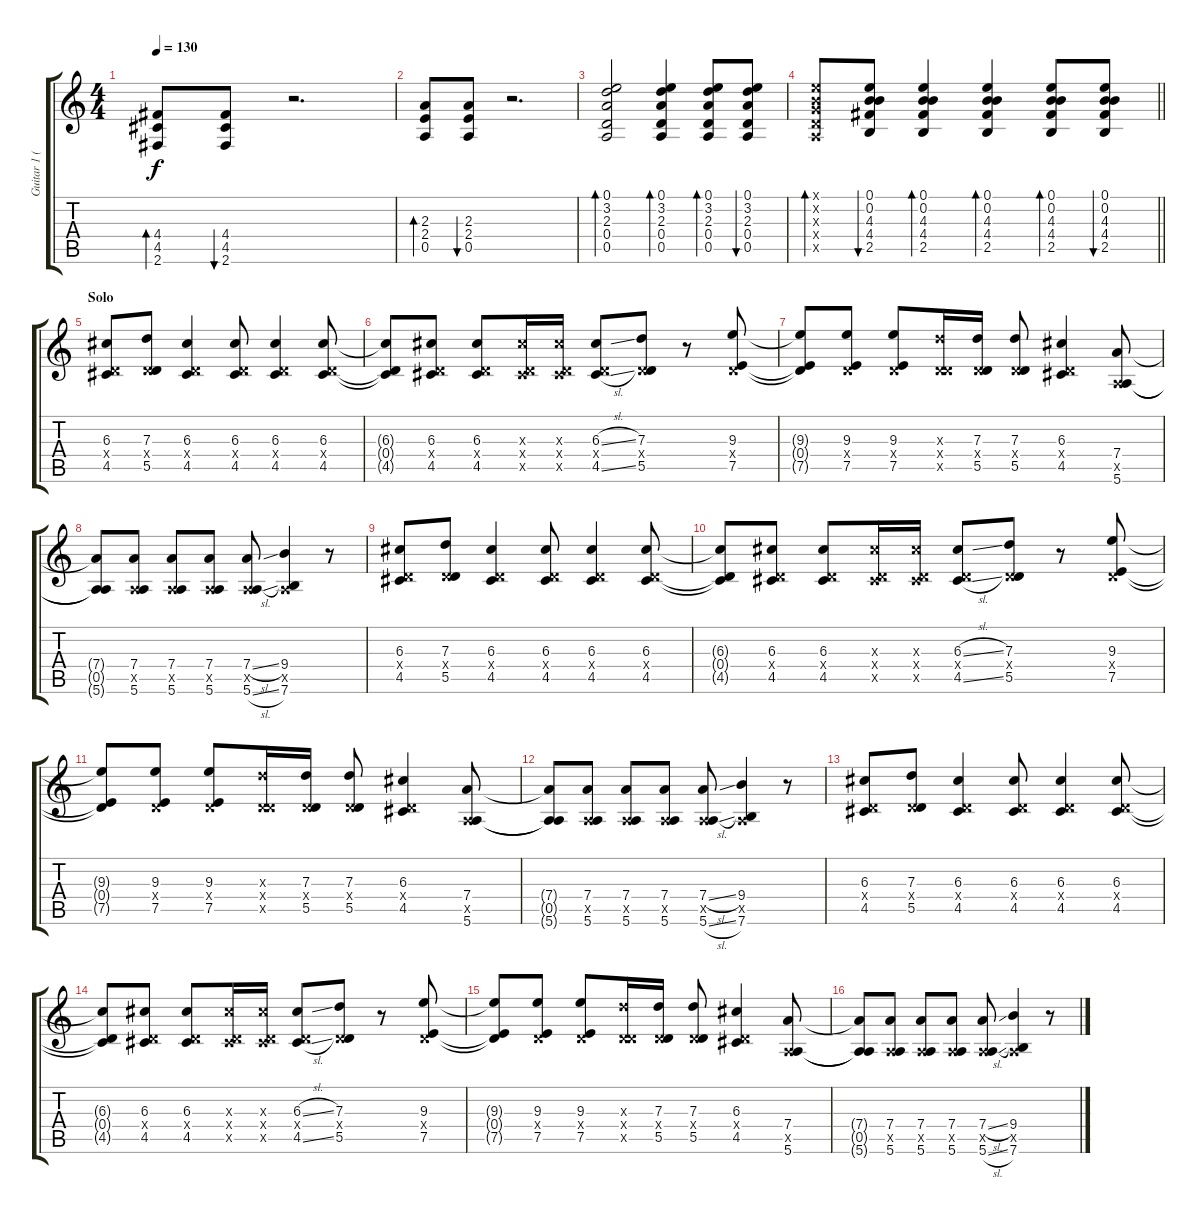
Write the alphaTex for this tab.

\track ("Guitar 1 (stereo)" "Guitar 1 (") {instrument acousticguitarnylon}
\staff {score tabs}
\tuning (E4 B3 G3 D3 A2 E2) {hide}
\ts (4 4)
\tempo 130
\clef g2
\ks c
(4.4 4.5 2.6).8{bd 30 dy f} (4.4 4.5 2.6).8{bu 30} r.2{d} |
(2.3 2.4 0.5).8{bd 30} (2.3 2.4 0.5).8{bu 30} r.2{d} |
(0.1 3.2 2.3 0.4 0.5).2{bd 30} (0.1 3.2 2.3 0.4 0.5).4{bd 30} (0.1 3.2 2.3 0.4 0.5).8{bd 30} (0.1 3.2 2.3 0.4 0.5).8{bu 30} |
\barLineRight lightlight
(0.1{x} 0.2{x} 0.3{x} 0.4{x} 0.5{x}).8{bd 30} (0.1 0.2 4.3 4.4 2.5).8{bu 30} (0.1 0.2 4.3 4.4 2.5).4{bd 30} (0.1 0.2 4.3 4.4 2.5).4{bd 30} (0.1 0.2 4.3 4.4 2.5).8{bd 30} (0.1 0.2 4.3 4.4 2.5).8{bu 30} |
\section ("" "Solo")
(6.3 0.4{x} 4.5).8 (7.3 0.4{x} 5.5).8 (6.3 0.4{x} 4.5).4 (6.3 0.4{x} 4.5).8 (6.3 0.4{x} 4.5).4 (6.3 0.4{x} 4.5).8 |
(6.3{t} 0.4{t} 4.5{t}).8 (6.3 0.4{x} 4.5).8 (6.3 0.4{x} 4.5).8 (6.3{x} 0.4{x} 4.5{x}).16 (6.3{x} 0.4{x} 4.5{x}).16 (6.3{sl} 0.4{x} 4.5{sl}).8 (7.3 0.4{x} 5.5).8 r.8 (9.3 0.4{x} 7.5).8 |
(9.3{t} 0.4{t} 7.5{t}).8 (9.3 0.4{x} 7.5).8 (9.3 0.4{x} 7.5).8 (7.3{x} 0.4{x} 5.5{x}).16 (7.3 0.4{x} 5.5).16 (7.3 0.4{x} 5.5).8 (6.3 0.4{x} 4.5).4 (7.4 0.5{x} 5.6).8 |
(7.4{t} 0.5{t} 5.6{t}).8 (7.4 0.5{x} 5.6).8 (7.4 0.5{x} 5.6).8 (7.4 0.5{x} 5.6).8 (7.4{sl} 0.5{x} 5.6{sl}).8 (9.4 0.5{x} 7.6).4 r.8 |
(6.3 0.4{x} 4.5).8 (7.3 0.4{x} 5.5).8 (6.3 0.4{x} 4.5).4 (6.3 0.4{x} 4.5).8 (6.3 0.4{x} 4.5).4 (6.3 0.4{x} 4.5).8 |
(6.3{t} 0.4{t} 4.5{t}).8 (6.3 0.4{x} 4.5).8 (6.3 0.4{x} 4.5).8 (6.3{x} 0.4{x} 4.5{x}).16 (6.3{x} 0.4{x} 4.5{x}).16 (6.3{sl} 0.4{x} 4.5{sl}).8 (7.3 0.4{x} 5.5).8 r.8 (9.3 0.4{x} 7.5).8 |
(9.3{t} 0.4{t} 7.5{t}).8 (9.3 0.4{x} 7.5).8 (9.3 0.4{x} 7.5).8 (7.3{x} 0.4{x} 5.5{x}).16 (7.3 0.4{x} 5.5).16 (7.3 0.4{x} 5.5).8 (6.3 0.4{x} 4.5).4 (7.4 0.5{x} 5.6).8 |
(7.4{t} 0.5{t} 5.6{t}).8 (7.4 0.5{x} 5.6).8 (7.4 0.5{x} 5.6).8 (7.4 0.5{x} 5.6).8 (7.4{sl} 0.5{x} 5.6{sl}).8 (9.4 0.5{x} 7.6).4 r.8 |
(6.3 0.4{x} 4.5).8 (7.3 0.4{x} 5.5).8 (6.3 0.4{x} 4.5).4 (6.3 0.4{x} 4.5).8 (6.3 0.4{x} 4.5).4 (6.3 0.4{x} 4.5).8 |
(6.3{t} 0.4{t} 4.5{t}).8 (6.3 0.4{x} 4.5).8 (6.3 0.4{x} 4.5).8 (6.3{x} 0.4{x} 4.5{x}).16 (6.3{x} 0.4{x} 4.5{x}).16 (6.3{sl} 0.4{x} 4.5{sl}).8 (7.3 0.4{x} 5.5).8 r.8 (9.3 0.4{x} 7.5).8 |
(9.3{t} 0.4{t} 7.5{t}).8 (9.3 0.4{x} 7.5).8 (9.3 0.4{x} 7.5).8 (7.3{x} 0.4{x} 5.5{x}).16 (7.3 0.4{x} 5.5).16 (7.3 0.4{x} 5.5).8 (6.3 0.4{x} 4.5).4 (7.4 0.5{x} 5.6).8 |
(7.4{t} 0.5{t} 5.6{t}).8 (7.4 0.5{x} 5.6).8 (7.4 0.5{x} 5.6).8 (7.4 0.5{x} 5.6).8 (7.4{sl} 0.5{x} 5.6{sl}).8 (9.4 0.5{x} 7.6).4 r.8
